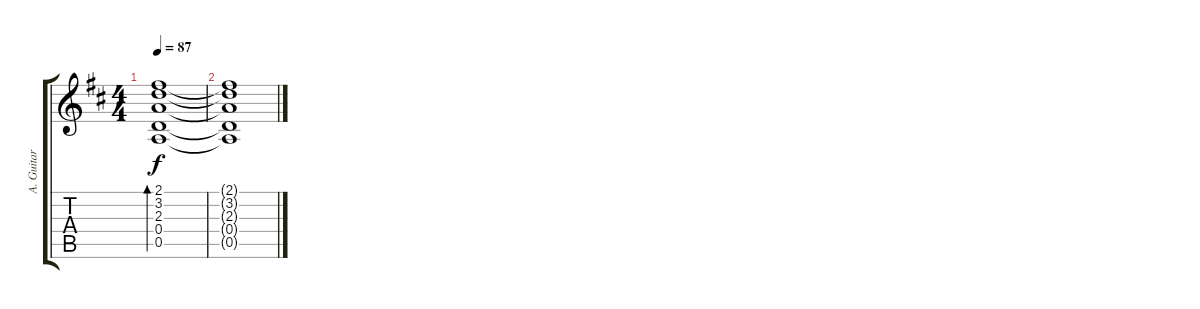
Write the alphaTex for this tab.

\track ("A. Guitar I" "A. Guitar ") {instrument acousticguitarsteel}
\staff {score tabs}
\tuning (E4 B3 G3 D3 A2 E2) {hide}
\ts (4 4)
\tempo 87
\clef g2
\ks d
(2.1 3.2 2.3 0.4 0.5).1{bd 120 dy f} |
(2.1{t} 3.2{t} 2.3{t} 0.4{t} 0.5{t}).1
